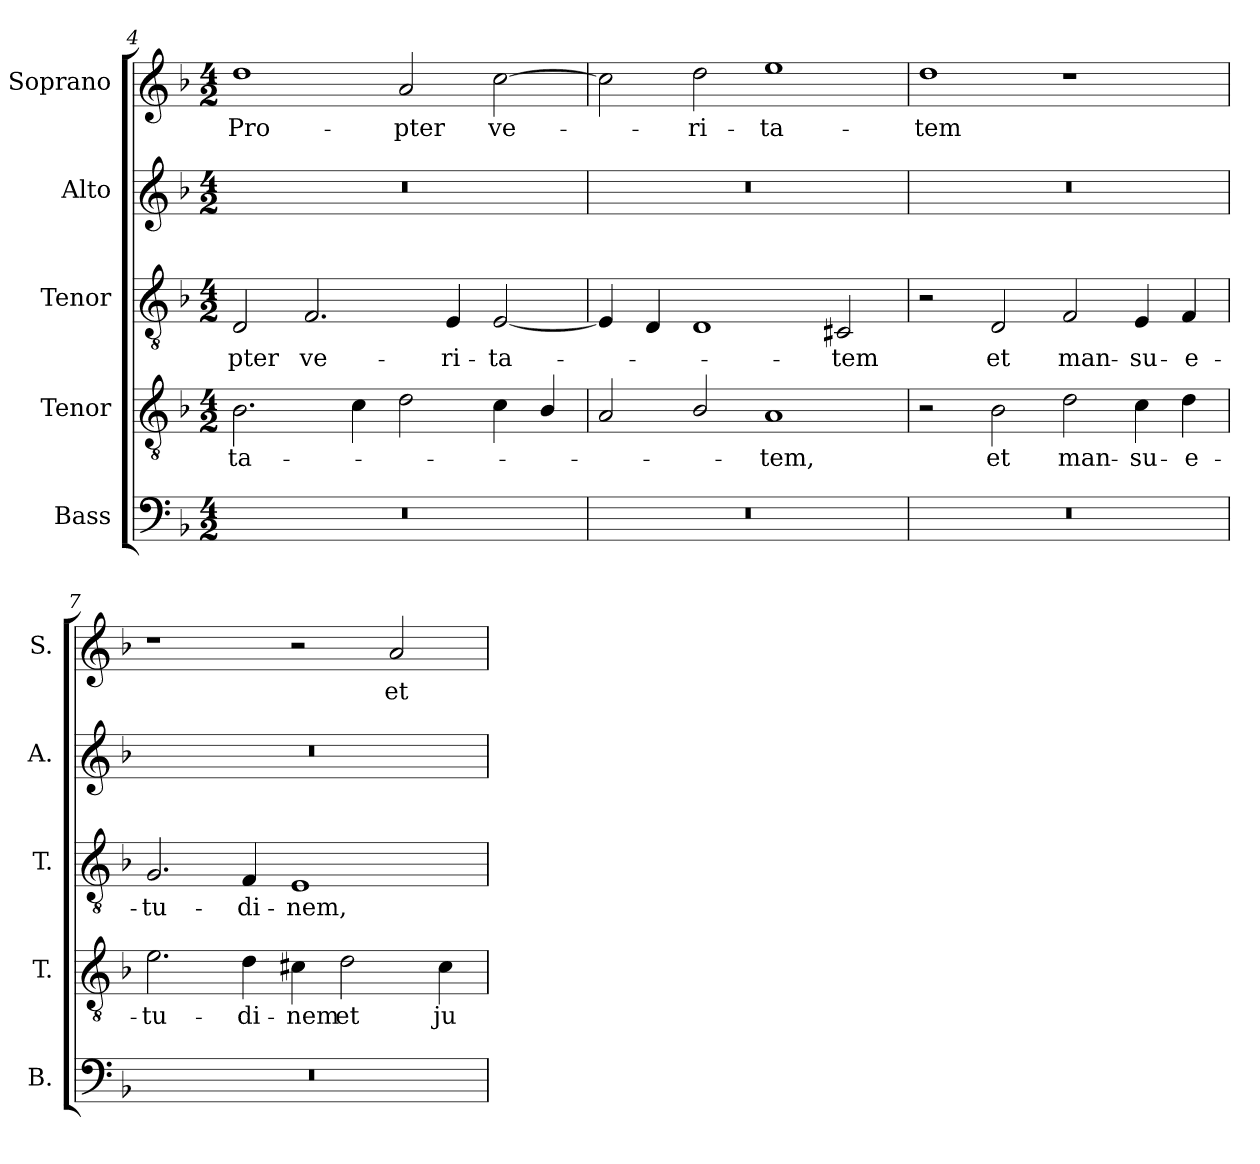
**kern	**kern	**text	**kern	**text	**kern	**kern	**text
*part5	*part4	*part4	*part3	*part3	*part2	*part1	*part1
*staff5	*staff4	*staff4	*staff3	*staff3	*staff2	*staff1	*staff1
*I"Bass	*I"Tenor	*	*I"Tenor	*	*I"Alto	*I"Soprano	*
*I'B.	*I'T.	*	*I'T.	*	*I'A.	*I'S.	*
*clefF4	*clefGv2	*	*clefGv2	*	*clefG2	*clefG2	*
*	*ITrd7c12	*	*	*	*	*	*
*k[b-]	*k[b-]	*	*k[b-]	*	*k[b-]	*k[b-]	*
*F:	*F:	*	*F:	*	*F:	*F:	*
*M4/2	*M4/2	*	*M4/2	*	*M4/2	*M4/2	*
=4	=4	=4	=4	=4	=4	=4	=4
!LO:N:vis=1	!	!	!	!	!	!	!
!	!	!LO:LY:b:color=#000000	!	!	!	!	!
!	!	!	!	!LO:LY:b:color=#000000	!LO:N:vis=1	!	!
!	!	!	!	!	!	!	!LO:LY:b:color=#000000
0r	2.BB-i\	-ta-	2Di/	-pter	0r	1ddi	Pro-
!	!	!	!	!LO:LY:b:color=#000000	!	!	!
.	.	.	2.Fi/	ve-	.	.	.
.	4Ci\	.	.	.	.	.	.
!	!	!	!	!	!	!	!LO:LY:b:color=#000000
.	2Di\	.	.	.	.	2ai/	-pter
!	!	!	!	!LO:LY:b:color=#000000	!	!	!
.	.	.	4Ei/	-ri-	.	.	.
!	!	!	!	!LO:LY:b:color=#000000	!	!	!
!	!	!	!	!	!	!	!LO:LY:b:color=#000000
.	4Ci\	.	[2Ei/	-ta-	.	[2cci\	ve-
.	4BB-i/	.	.	.	.	.	.
!!LO:LB:g=z
=5	=5	=5	=5	=5	=5	=5	=5
!LO:N:vis=1	!	!	!	!	!LO:N:vis=1	!	!
0r	2AAi/	.	4Ei/]	.	0r	2cci\]	.
.	.	.	4Di/	.	.	.	.
!	!	!	!	!	!	!	!LO:LY:b:color=#000000
.	2BB-i/	.	1Di	.	.	2ddi\	-ri-
!	!	!LO:LY:b:color=#000000	!	!	!	!	!
!	!	!	!	!	!	!	!LO:LY:b:color=#000000
.	1AAi	-tem,	.	.	.	1eei	-ta-
!	!	!	!	!LO:LY:b:color=#000000	!	!	!
.	.	.	2C#Xi/	-tem	.	.	.
=6	=6	=6	=6	=6	=6	=6	=6
!LO:N:vis=1	!	!	!	!	!LO:N:vis=1	!	!
!	!	!	!	!	!	!	!LO:LY:b:color=#000000
0r	2r	.	2r	.	0r	1ddi	-tem
!	!	!LO:LY:b:color=#000000	!	!	!	!	!
!	!	!	!	!LO:LY:b:color=#000000	!	!	!
.	2BB-i\	et	2Di/	et	.	.	.
!	!	!LO:LY:b:color=#000000	!	!	!	!	!
!	!	!	!	!LO:LY:b:color=#000000	!	!	!
.	2Di\	man-	2Fi/	man-	.	1r	.
!	!	!LO:LY:b:color=#000000	!	!	!	!	!
!	!	!	!	!LO:LY:b:color=#000000	!	!	!
.	4Ci\	-su-	4Ei/	-su-	.	.	.
!	!	!LO:LY:b:color=#000000	!	!	!	!	!
!	!	!	!	!LO:LY:b:color=#000000	!	!	!
.	4Di\	-e-	4Fi/	-e-	.	.	.
=7	=7	=7	=7	=7	=7	=7	=7
!LO:N:vis=1	!	!	!	!	!	!	!
!	!	!LO:LY:b:color=#000000	!	!	!	!	!
!	!	!	!	!LO:LY:b:color=#000000	!LO:N:vis=1	!	!
0r	2.Ei\	-tu-	2.Gi/	-tu-	0r	1r	.
!	!	!LO:LY:b:color=#000000	!	!	!	!	!
!	!	!	!	!LO:LY:b:color=#000000	!	!	!
.	4Di\	-di-	4Fi/	-di-	.	.	.
!	!	!LO:LY:b:color=#000000	!	!	!	!	!
!	!	!	!	!LO:LY:b:color=#000000	!	!	!
.	4C#Xi\	-nem	1Ei	-nem,	.	2r	.
!	!	!LO:LY:b:color=#000000	!	!	!	!	!
.	2Di\	et	.	.	.	.	.
!	!	!	!	!	!	!	!LO:LY:b:color=#000000
.	.	.	.	.	.	2ai/	et
!	!	!LO:LY:b:color=#000000	!	!	!	!	!
.	4C#i\	ju-	.	.	.	.	.
=	=	=	=	=	=	=	=
*-	*-	*-	*-	*-	*-	*-	*-
